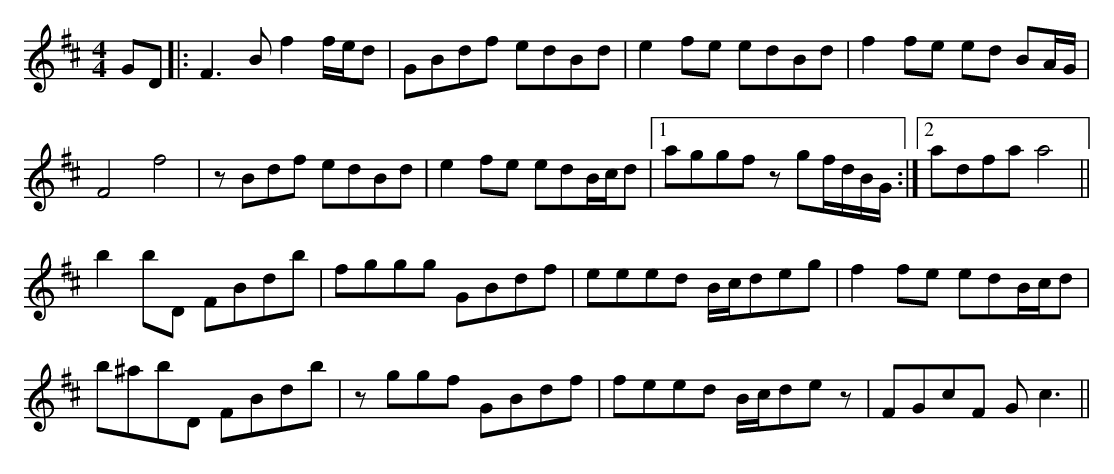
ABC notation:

X:1
M:4/4
K:Bmin
GD|:F3B f2 f/e/d|GBdf edBd|e2 fe edBd|f2 fe ed BA/G/|
F4 f4|zBdf edBd|e2fe edB/c/d|1 aggf zgf/d/B/G/:|2 adfaa4||
b2 bD FBdb|fggg GBdf|eeed B/c/deg|f2fe edB/c/d|
b^abD FBdb|zggf GBdf|feed B/c/dez|FGcF Gc3||
